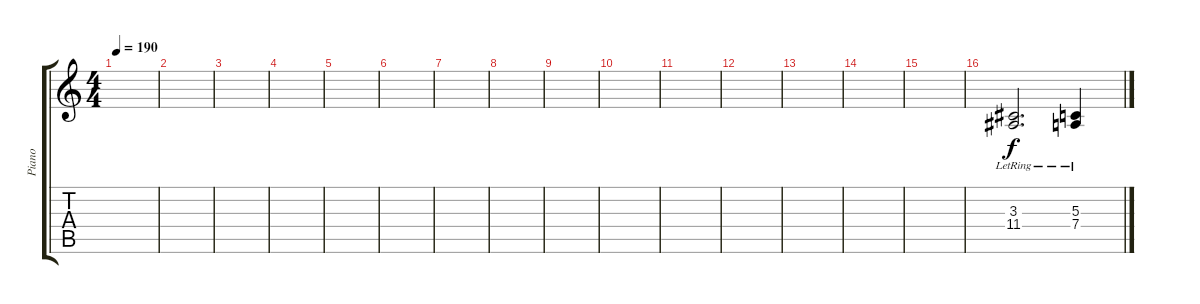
\track ("Piano" "Piano") {instrument brightacousticpiano}
\staff {score tabs}
\tuning (E4 B3 G3 D3 A2 E2) {hide}
\ts (4 4)
\tempo 190
\clef g2
\ks c
|
|
|
|
|
|
|
|
|
|
|
|
|
|
|
(3.3{lr} 11.4{lr}).2{d volume 9 instrument glockenspiel} (5.3{lr} 7.4{lr}).4
